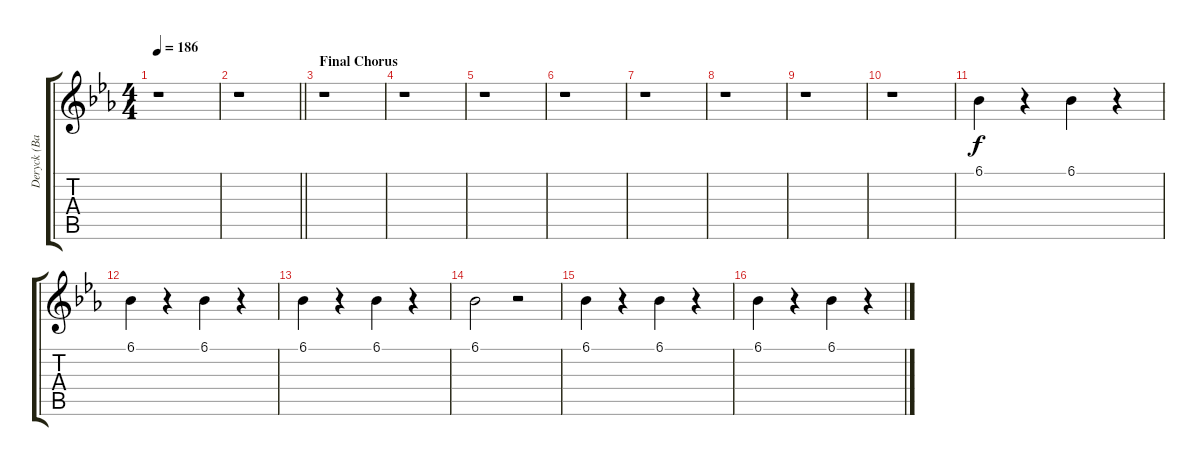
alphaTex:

\track ("Deryck (Backing Vocals 2)" "Deryck (Ba") {instrument lead2sawtooth}
\staff {score tabs}
\tuning (E4 B3 G3 D3 A2 E2) {hide}
\ts (4 4)
\tempo 186
\clef g2
\ks eb
r.1{dy f} |
\barLineRight lightlight
r.1 |
\section ("" "Final Chorus")
r.1 |
r.1 |
r.1 |
r.1 |
r.1 |
r.1 |
r.1 |
r.1 |
6.1.4 r.4 6.1.4 r.4 |
6.1.4 r.4 6.1.4 r.4 |
6.1.4 r.4 6.1.4 r.4 |
6.1.2 r.2 |
6.1.4 r.4 6.1.4 r.4 |
6.1.4 r.4 6.1.4 r.4
